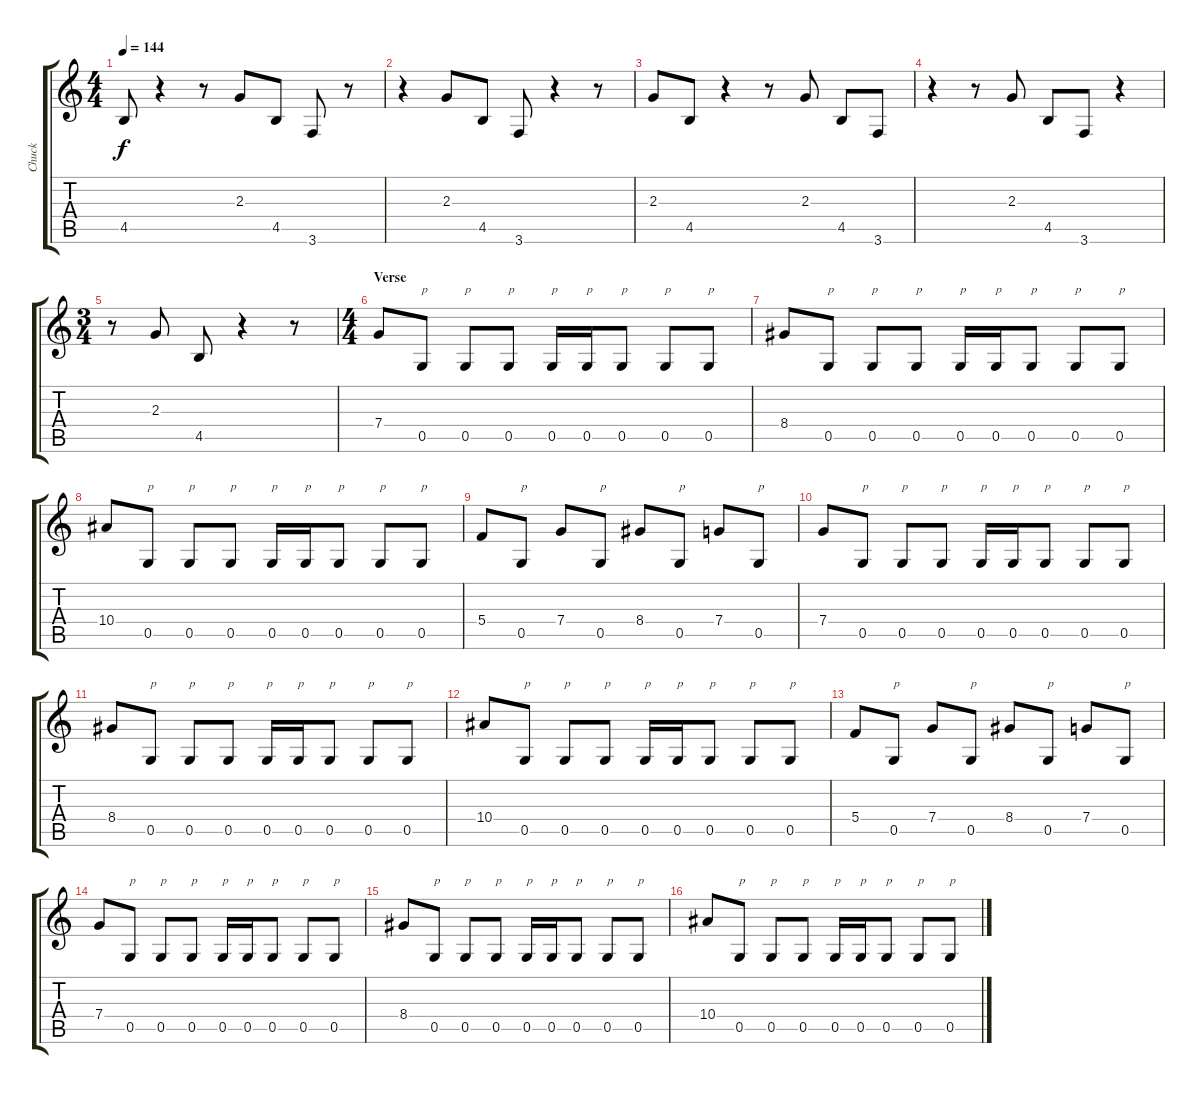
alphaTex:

\track ("Chuck" "Chuck") {instrument distortionguitar}
\staff {score tabs}
\tuning (D4 A3 F3 C3 G2 D2) {hide}
\ts (4 4)
\tempo 144
\clef g2
\ks c
4.5.8{dy f} r.4 r.8 2.3.8 4.5.8 3.6.8 r.8 |
r.4 2.3.8 4.5.8 3.6.8 r.4 r.8 |
2.3.8 4.5.8 r.4 r.8 2.3.8 4.5.8 3.6.8 |
r.4 r.8 2.3.8 4.5.8 3.6.8 r.4 |
\ts (3 4)
r.8 2.3.8 4.5.8 r.4 r.8 |
\ts (4 4)
\section ("" "Verse")
7.4.8 0.5.8{txt "p"} 0.5.8{txt "p"} 0.5.8{txt "p"} 0.5.16{txt "p"} 0.5.16{txt "p"} 0.5.8{txt "p"} 0.5.8{txt "p"} 0.5.8{txt "p"} |
8.4.8 0.5.8{txt "p"} 0.5.8{txt "p"} 0.5.8{txt "p"} 0.5.16{txt "p"} 0.5.16{txt "p"} 0.5.8{txt "p"} 0.5.8{txt "p"} 0.5.8{txt "p"} |
10.4.8 0.5.8{txt "p"} 0.5.8{txt "p"} 0.5.8{txt "p"} 0.5.16{txt "p"} 0.5.16{txt "p"} 0.5.8{txt "p"} 0.5.8{txt "p"} 0.5.8{txt "p"} |
5.4.8 0.5.8{txt "p"} 7.4.8 0.5.8{txt "p"} 8.4.8 0.5.8{txt "p"} 7.4.8 0.5.8{txt "p"} |
7.4.8 0.5.8{txt "p"} 0.5.8{txt "p"} 0.5.8{txt "p"} 0.5.16{txt "p"} 0.5.16{txt "p"} 0.5.8{txt "p"} 0.5.8{txt "p"} 0.5.8{txt "p"} |
8.4.8 0.5.8{txt "p"} 0.5.8{txt "p"} 0.5.8{txt "p"} 0.5.16{txt "p"} 0.5.16{txt "p"} 0.5.8{txt "p"} 0.5.8{txt "p"} 0.5.8{txt "p"} |
10.4.8 0.5.8{txt "p"} 0.5.8{txt "p"} 0.5.8{txt "p"} 0.5.16{txt "p"} 0.5.16{txt "p"} 0.5.8{txt "p"} 0.5.8{txt "p"} 0.5.8{txt "p"} |
5.4.8 0.5.8{txt "p"} 7.4.8 0.5.8{txt "p"} 8.4.8 0.5.8{txt "p"} 7.4.8 0.5.8{txt "p"} |
7.4.8 0.5.8{txt "p"} 0.5.8{txt "p"} 0.5.8{txt "p"} 0.5.16{txt "p"} 0.5.16{txt "p"} 0.5.8{txt "p"} 0.5.8{txt "p"} 0.5.8{txt "p"} |
8.4.8 0.5.8{txt "p"} 0.5.8{txt "p"} 0.5.8{txt "p"} 0.5.16{txt "p"} 0.5.16{txt "p"} 0.5.8{txt "p"} 0.5.8{txt "p"} 0.5.8{txt "p"} |
10.4.8 0.5.8{txt "p"} 0.5.8{txt "p"} 0.5.8{txt "p"} 0.5.16{txt "p"} 0.5.16{txt "p"} 0.5.8{txt "p"} 0.5.8{txt "p"} 0.5.8{txt "p"}
